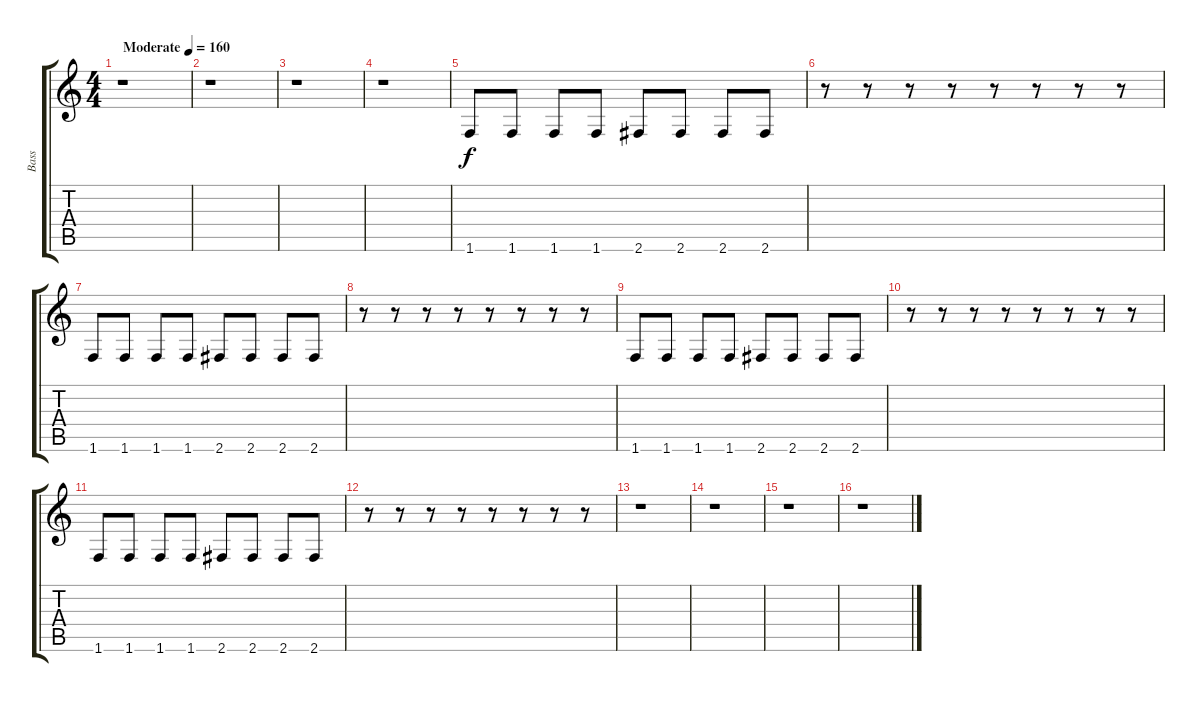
\track ("Bass" "Bass") {instrument electricbassfinger}
\staff {score tabs}
\tuning (E4 B3 G3 D3 A2 E2) {hide}
\ts (4 4)
\tempo (160 "Moderate")
\clef g2
\ks c
r.1{dy f instrument electricbassfinger} |
r.1 |
r.1 |
r.1 |
1.6.8 1.6.8 1.6.8 1.6.8 2.6.8 2.6.8 2.6.8 2.6.8 |
r.8 r.8 r.8 r.8 r.8 r.8 r.8 r.8 |
1.6.8 1.6.8 1.6.8 1.6.8 2.6.8 2.6.8 2.6.8 2.6.8 |
r.8 r.8 r.8 r.8 r.8 r.8 r.8 r.8 |
1.6.8 1.6.8 1.6.8 1.6.8 2.6.8 2.6.8 2.6.8 2.6.8 |
r.8 r.8 r.8 r.8 r.8 r.8 r.8 r.8 |
1.6.8 1.6.8 1.6.8 1.6.8 2.6.8 2.6.8 2.6.8 2.6.8 |
r.8 r.8 r.8 r.8 r.8 r.8 r.8 r.8 |
r.1 |
r.1 |
r.1 |
r.1
